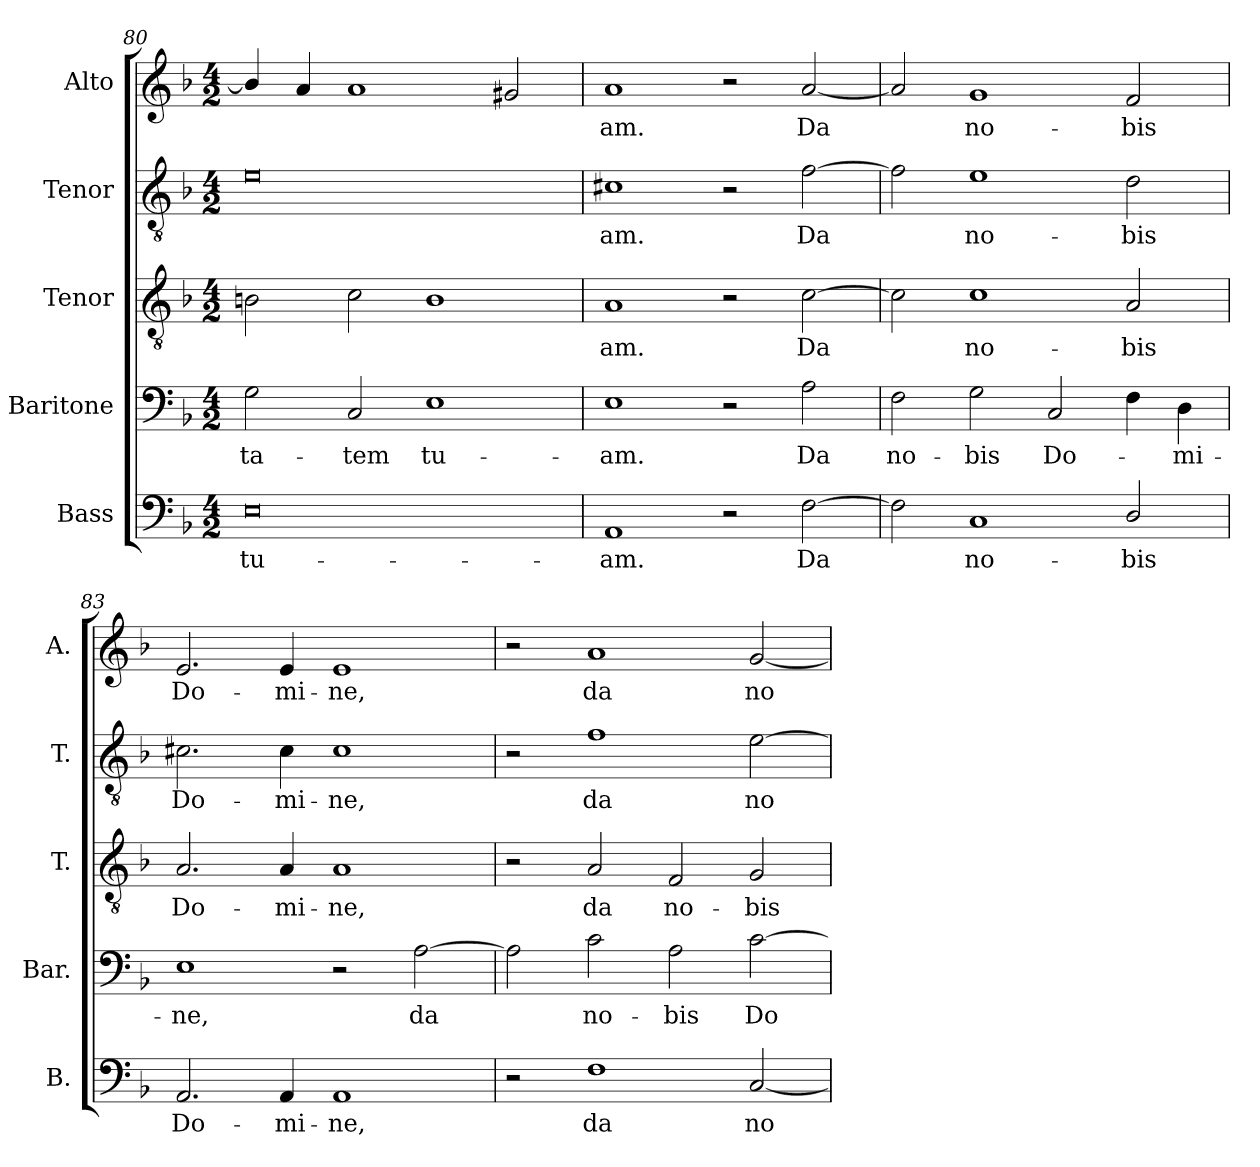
**kern	**text	**kern	**text	**kern	**text	**kern	**text	**kern	**text
*part5	*part5	*part4	*part4	*part3	*part3	*part2	*part2	*part1	*part1
*staff5	*staff5	*staff4	*staff4	*staff3	*staff3	*staff2	*staff2	*staff1	*staff1
*I"Bass	*	*I"Baritone	*	*I"Tenor	*	*I"Tenor	*	*I"Alto	*
*I'B.	*	*I'Bar.	*	*I'T.	*	*I'T.	*	*I'A.	*
*clefF4	*	*clefF4	*	*clefGv2	*	*clefGv2	*	*clefG2	*
*	*	*	*	*ITrd7c12	*	*ITrd7c12	*	*	*
*k[b-]	*	*k[b-]	*	*k[b-]	*	*k[b-]	*	*k[b-]	*
*F:	*	*F:	*	*F:	*	*F:	*	*F:	*
*M4/2	*	*M4/2	*	*M4/2	*	*M4/2	*	*M4/2	*
=80	=80	=80	=80	=80	=80	=80	=80	=80	=80
!	!LO:LY:b:color=#000000	!	!	!	!	!	!	!	!
!	!	!	!LO:LY:b:color=#000000	!	!	!	!	!	!
0Ei	tu-	2Gi\	-ta-	2BBni\	.	0Ei	.	4bi/]	.
.	.	.	.	.	.	.	.	4ai/	.
!	!	!	!LO:LY:b:color=#000000	!	!	!	!	!	!
.	.	2Ci/	-tem	2Ci\	.	.	.	1ai	.
!	!	!	!LO:LY:b:color=#000000	!	!	!	!	!	!
.	.	1Ei	tu-	1BBi	.	.	.	.	.
.	.	.	.	.	.	.	.	2g#Xi/	.
!!LO:LB:g=z
=81	=81	=81	=81	=81	=81	=81	=81	=81	=81
!	!LO:LY:b:color=#000000	!	!	!	!	!	!	!	!
!	!	!	!LO:LY:b:color=#000000	!	!	!	!	!	!
!	!	!	!	!	!LO:LY:b:color=#000000	!	!	!	!
!	!	!	!	!	!	!	!LO:LY:b:color=#000000	!	!
!	!	!	!	!	!	!	!	!	!LO:LY:b:color=#000000
1AAi	-am.	1Ei	-am.	1AAi	-am.	1C#Xi	-am.	1ai	-am.
2r	.	2r	.	2r	.	2r	.	2r	.
!	!LO:LY:b:color=#000000	!	!	!	!	!	!	!	!
!	!	!	!LO:LY:b:color=#000000	!	!	!	!	!	!
!	!	!	!	!	!LO:LY:b:color=#000000	!	!	!	!
!	!	!	!	!	!	!	!LO:LY:b:color=#000000	!	!
!	!	!	!	!	!	!	!	!	!LO:LY:b:color=#000000
[2Fi\	Da	2Ai\	Da	[2Ci\	Da	[2Fi\	Da	[2ai/	Da
=82	=82	=82	=82	=82	=82	=82	=82	=82	=82
!	!	!	!LO:LY:b:color=#000000	!	!	!	!	!	!
2Fi\]	.	2Fi\	no-	2Ci\]	.	2Fi\]	.	2ai/]	.
!	!LO:LY:b:color=#000000	!	!	!	!	!	!	!	!
!	!	!	!LO:LY:b:color=#000000	!	!	!	!	!	!
!	!	!	!	!	!LO:LY:b:color=#000000	!	!	!	!
!	!	!	!	!	!	!	!LO:LY:b:color=#000000	!	!
!	!	!	!	!	!	!	!	!	!LO:LY:b:color=#000000
1Ci	no-	2Gi\	-bis	1Ci	no-	1Ei	no-	1gi	no-
!	!	!	!LO:LY:b:color=#000000	!	!	!	!	!	!
.	.	2Ci/	Do-	.	.	.	.	.	.
!	!LO:LY:b:color=#000000	!	!	!	!	!	!	!	!
!	!	!	!	!	!LO:LY:b:color=#000000	!	!	!	!
!	!	!	!	!	!	!	!LO:LY:b:color=#000000	!	!
!	!	!	!	!	!	!	!	!	!LO:LY:b:color=#000000
2Di/	-bis	4Fi\	.	2AAi/	-bis	2Di\	-bis	2fi/	-bis
!	!	!	!LO:LY:b:color=#000000	!	!	!	!	!	!
.	.	4Di\	-mi-	.	.	.	.	.	.
=83	=83	=83	=83	=83	=83	=83	=83	=83	=83
!	!LO:LY:b:color=#000000	!	!	!	!	!	!	!	!
!	!	!	!LO:LY:b:color=#000000	!	!	!	!	!	!
!	!	!	!	!	!LO:LY:b:color=#000000	!	!	!	!
!	!	!	!	!	!	!	!LO:LY:b:color=#000000	!	!
!	!	!	!	!	!	!	!	!	!LO:LY:b:color=#000000
2.AAi/	Do-	1Ei	-ne,	2.AAi/	Do-	2.C#Xi\	Do-	2.ei/	Do-
!	!LO:LY:b:color=#000000	!	!	!	!	!	!	!	!
!	!	!	!	!	!LO:LY:b:color=#000000	!	!	!	!
!	!	!	!	!	!	!	!LO:LY:b:color=#000000	!	!
!	!	!	!	!	!	!	!	!	!LO:LY:b:color=#000000
4AAi/	-mi-	.	.	4AAi/	-mi-	4C#i\	-mi-	4ei/	-mi-
!	!LO:LY:b:color=#000000	!	!	!	!	!	!	!	!
!	!	!	!	!	!LO:LY:b:color=#000000	!	!	!	!
!	!	!	!	!	!	!	!LO:LY:b:color=#000000	!	!
!	!	!	!	!	!	!	!	!	!LO:LY:b:color=#000000
1AAi	-ne,	2r	.	1AAi	-ne,	1C#i	-ne,	1ei	-ne,
!	!	!	!LO:LY:b:color=#000000	!	!	!	!	!	!
.	.	[2Ai\	da	.	.	.	.	.	.
=84	=84	=84	=84	=84	=84	=84	=84	=84	=84
2r	.	2Ai\]	.	2r	.	2r	.	2r	.
!	!LO:LY:b:color=#000000	!	!	!	!	!	!	!	!
!	!	!	!LO:LY:b:color=#000000	!	!	!	!	!	!
!	!	!	!	!	!LO:LY:b:color=#000000	!	!	!	!
!	!	!	!	!	!	!	!LO:LY:b:color=#000000	!	!
!	!	!	!	!	!	!	!	!	!LO:LY:b:color=#000000
1Fi	da	2ci\	no-	2AAi/	da	1Fi	da	1ai	da
!	!	!	!LO:LY:b:color=#000000	!	!	!	!	!	!
!	!	!	!	!	!LO:LY:b:color=#000000	!	!	!	!
.	.	2Ai\	-bis	2FFi/	no-	.	.	.	.
!	!LO:LY:b:color=#000000	!	!	!	!	!	!	!	!
!	!	!	!LO:LY:b:color=#000000	!	!	!	!	!	!
!	!	!	!	!	!LO:LY:b:color=#000000	!	!	!	!
!	!	!	!	!	!	!	!LO:LY:b:color=#000000	!	!
!	!	!	!	!	!	!	!	!	!LO:LY:b:color=#000000
[2Ci/	no-	[2ci\	Do-	2GGi/	-bis	[2Ei\	no-	[2gi/	no-
=	=	=	=	=	=	=	=	=	=
*-	*-	*-	*-	*-	*-	*-	*-	*-	*-
